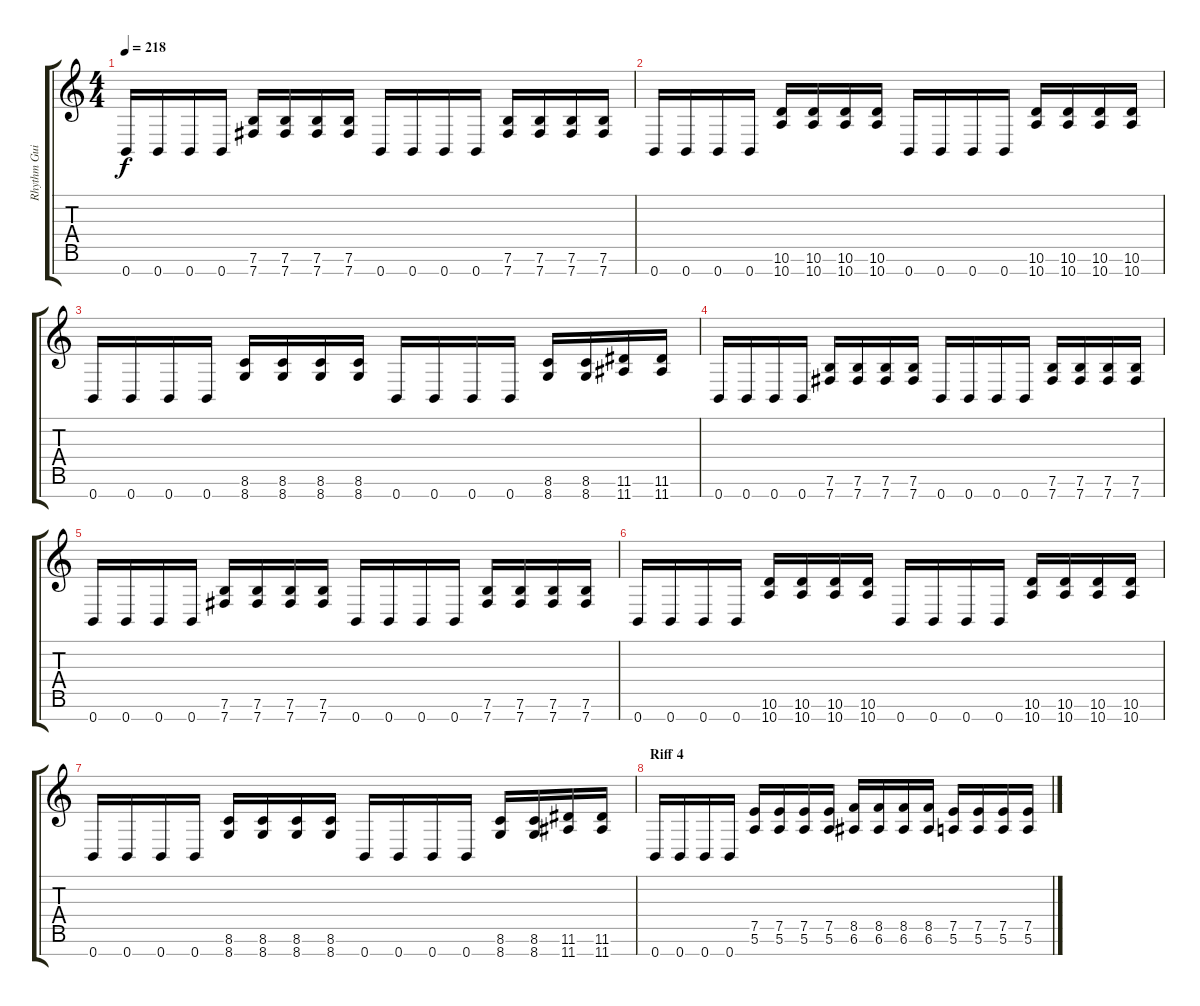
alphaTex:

\track ("Rhythm Guitar R" "Rhythm Gui") {instrument distortionguitar}
\staff {score tabs}
\tuning (E4 B3 G3 D3 A2 E2 B1) {hide}
\ts (4 4)
\tempo 218
\clef g2
\ks c
0.7.16{dy f} 0.7.16 0.7.16 0.7.16 (7.6 7.7).16 (7.6 7.7).16 (7.6 7.7).16 (7.6 7.7).16 0.7.16 0.7.16 0.7.16 0.7.16 (7.6 7.7).16 (7.6 7.7).16 (7.6 7.7).16 (7.6 7.7).16 |
0.7.16 0.7.16 0.7.16 0.7.16 (10.6 10.7).16 (10.6 10.7).16 (10.6 10.7).16 (10.6 10.7).16 0.7.16 0.7.16 0.7.16 0.7.16 (10.6 10.7).16 (10.6 10.7).16 (10.6 10.7).16 (10.6 10.7).16 |
0.7.16 0.7.16 0.7.16 0.7.16 (8.6 8.7).16 (8.6 8.7).16 (8.6 8.7).16 (8.6 8.7).16 0.7.16 0.7.16 0.7.16 0.7.16 (8.6 8.7).16 (8.6 8.7).16 (11.6 11.7).16 (11.6 11.7).16 |
0.7.16 0.7.16 0.7.16 0.7.16 (7.6 7.7).16 (7.6 7.7).16 (7.6 7.7).16 (7.6 7.7).16 0.7.16 0.7.16 0.7.16 0.7.16 (7.6 7.7).16 (7.6 7.7).16 (7.6 7.7).16 (7.6 7.7).16 |
0.7.16 0.7.16 0.7.16 0.7.16 (7.6 7.7).16 (7.6 7.7).16 (7.6 7.7).16 (7.6 7.7).16 0.7.16 0.7.16 0.7.16 0.7.16 (7.6 7.7).16 (7.6 7.7).16 (7.6 7.7).16 (7.6 7.7).16 |
0.7.16 0.7.16 0.7.16 0.7.16 (10.6 10.7).16 (10.6 10.7).16 (10.6 10.7).16 (10.6 10.7).16 0.7.16 0.7.16 0.7.16 0.7.16 (10.6 10.7).16 (10.6 10.7).16 (10.6 10.7).16 (10.6 10.7).16 |
0.7.16 0.7.16 0.7.16 0.7.16 (8.6 8.7).16 (8.6 8.7).16 (8.6 8.7).16 (8.6 8.7).16 0.7.16 0.7.16 0.7.16 0.7.16 (8.6 8.7).16 (8.6 8.7).16 (11.6 11.7).16 (11.6 11.7).16 |
\section ("" "Riff 4")
0.7.16 0.7.16 0.7.16 0.7.16 (7.5 5.6).16 (7.5 5.6).16 (7.5 5.6).16 (7.5 5.6).16 (8.5 6.6).16 (8.5 6.6).16 (8.5 6.6).16 (8.5 6.6).16 (7.5 5.6).16 (7.5 5.6).16 (7.5 5.6).16 (7.5 5.6).16
